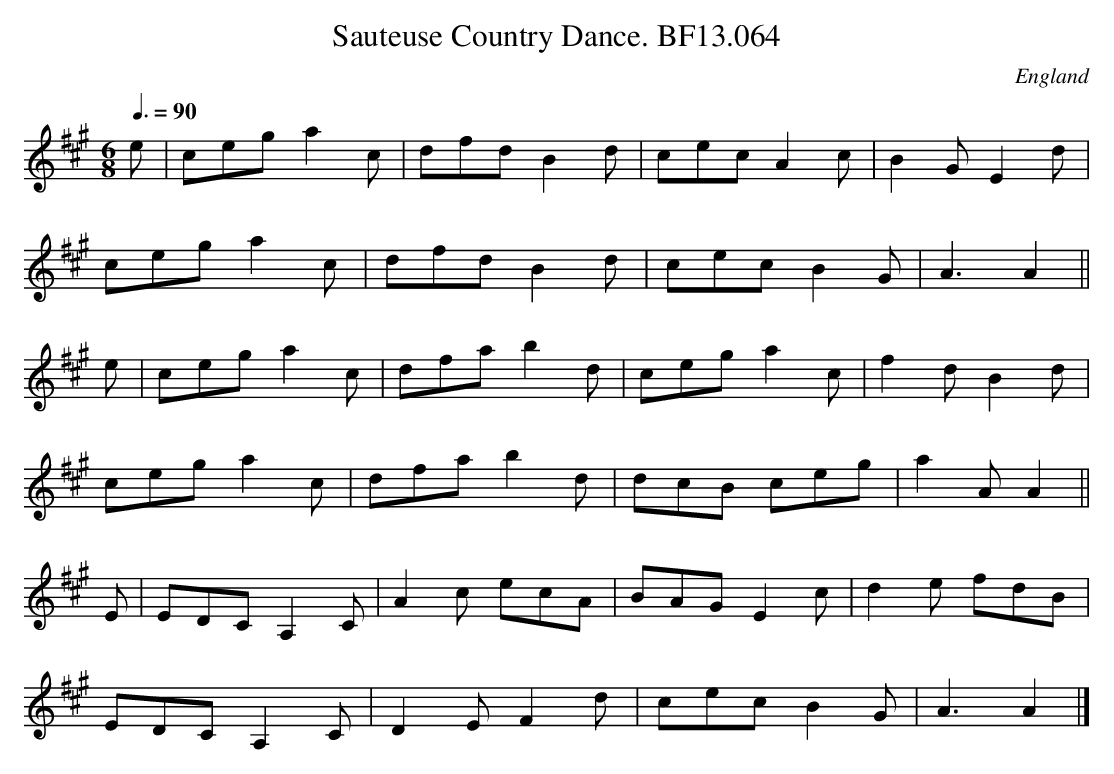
X:1
T:Sauteuse Country Dance. BF13.064
M:6/8
L:1/8
Q:3/8=90
O:England
K:A major
e|cega2c|dfdB2d|cecA2c|B2GE2d|!
cega2c|dfdB2d|cecB2G|A3A2||!
e|cega2c|dfab2d|cega2c|f2dB2d|!
cega2c|dfab2d|dcB ceg|a2AA2||!
E |EDCA,2C|A2c ecA|BAGE2c|d2e fdB|!
EDCA,2C|D2EF2d|cecB2G|A3A2|]
